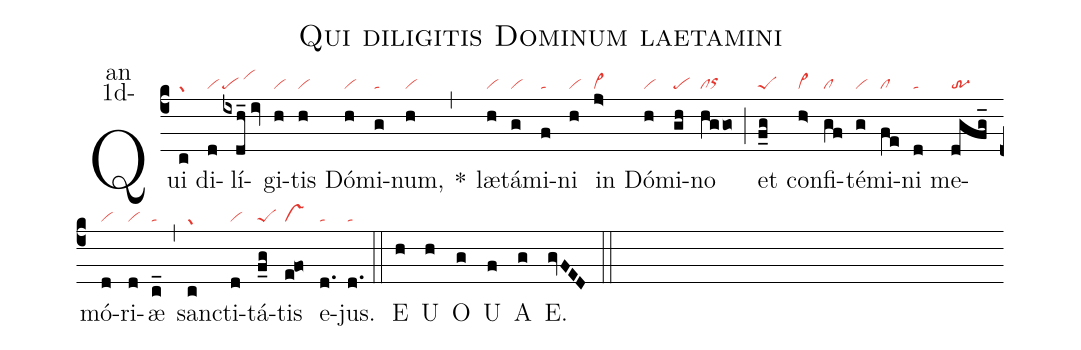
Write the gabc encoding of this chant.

name:Qui diligitis Dominum laetamini;
office-part:an;
mode:1d-;
nabc-lines:1;
%%
(c4) Qui(c|gr) di(d|vi)lí(ixdh_//iv|pe/vihj)gi(h|vi)tis(h|vi) Dó(h|vi)mi(g|ta)num,(h|vi) <sp>*</sp>(,) læ(h|vi)tá(g|vi)mi(f|ta)ni(h|vi) in(j>|vi>) Dó(h|vi)mi(gh|pe)no(hggo|clorhh) (;) et(f_g|peS) con(h>|vi>)fi(gf|cl)té(g|vi)mi(fe|cl)ni(d|ta) me(dgfg_|tr-3)mó(d|vi)ri(d|vi)æ(c_|ta) (,) san(c|gr)cti(d|vi)tá(f_g|peS)tis(e@fo|vs) e(d.|ta)jus.(d.|ta) (::) <eu>E(h) U(h) O(g) U(f) A(g) E.(gvFED) </eu>(::)
